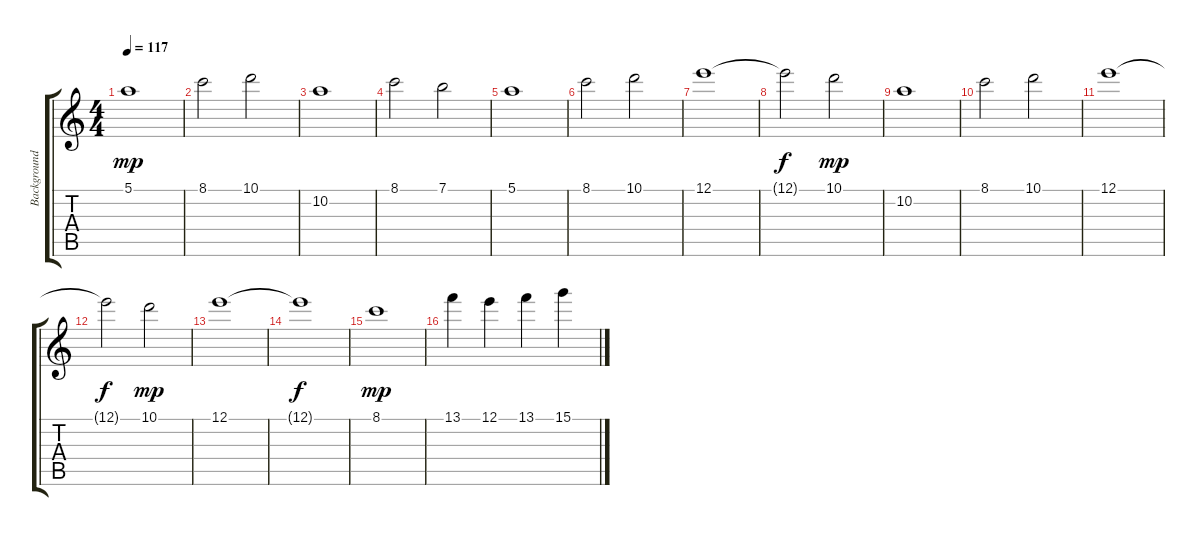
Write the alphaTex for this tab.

\track ("Background Vocals" "Background") {instrument acousticguitarnylon}
\staff {score tabs}
\tuning (E4 B3 G3 D3 A2 E2) {hide}
\ts (4 4)
\tempo 117
\clef g2
\ks c
5.1.1{dy mp} |
8.1.2 10.1.2 |
10.2.1 |
8.1.2 7.1.2 |
5.1.1 |
8.1.2 10.1.2 |
12.1.1 |
12.1{t}.2{dy f} 10.1.2{dy mp} |
10.2.1 |
8.1.2 10.1.2 |
12.1.1 |
12.1{t}.2{dy f} 10.1.2{dy mp} |
12.1.1 |
12.1{t}.1{dy f} |
8.1.1{dy mp} |
13.1.4 12.1.4 13.1.4 15.1.4
